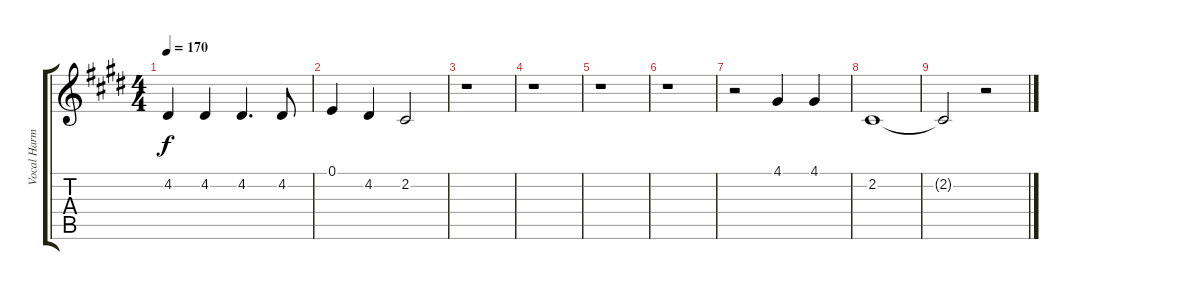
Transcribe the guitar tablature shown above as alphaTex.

\track ("Vocal Harmony" "Vocal Harm") {instrument choiraahs}
\staff {score tabs}
\tuning (E4 B3 G3 D3 A2 E2) {hide}
\ts (4 4)
\tempo 170
\clef g2
\ks c#minor
4.2.4{dy f} 4.2.4 4.2.4{d} 4.2.8 |
0.1.4 4.2.4 2.2.2 |
r.1 |
r.1 |
r.1 |
r.1 |
r.2 4.1.4 4.1.4 |
2.2.1 |
2.2{t}.2 r.2
